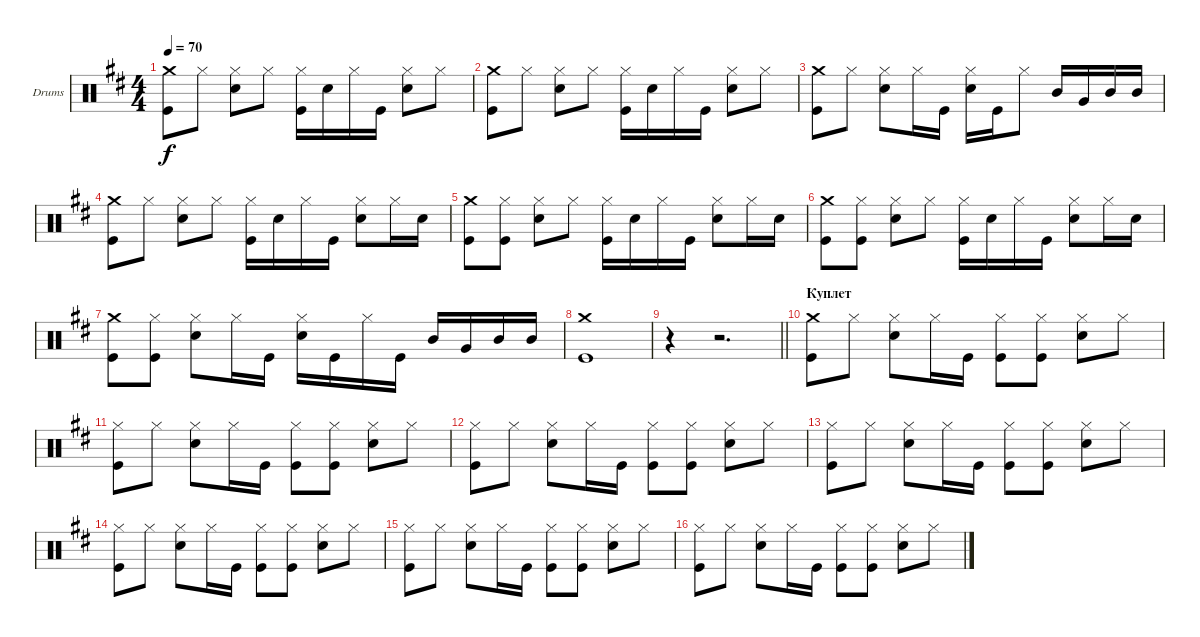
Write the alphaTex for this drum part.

\bracketExtendMode groupsimilarinstruments
\firstSystemTrackNameOrientation horizontal
\otherSystemsTrackNameOrientation horizontal
\track ("Александр Манякин" "Drums") {instrument percussion}
\staff {score}
\articulation defaults
\ts (4 4)
\tempo 70
\clef neutral
\ks bminor
("Kick (hit)" "Crash medium (hit)").8{dy f} "Hi-Hat (closed)".8 ("Snare (hit) 2" "Hi-Hat (closed)").8 "Hi-Hat (closed)".8 ("Hi-Hat (closed)" "Kick (hit)").16 "Snare (hit) 2".16 "Hi-Hat (closed)".16 "Kick (hit)".16 ("Hi-Hat (closed)" "Snare (hit) 2").8 "Hi-Hat (closed)".8 |
("Kick (hit)" "Crash medium (hit)").8 "Hi-Hat (closed)".8 ("Snare (hit) 2" "Hi-Hat (closed)").8 "Hi-Hat (closed)".8 ("Hi-Hat (closed)" "Kick (hit)").16 "Snare (hit) 2".16 "Hi-Hat (closed)".16 "Kick (hit)".16 ("Hi-Hat (closed)" "Snare (hit) 2").8 "Hi-Hat (closed)".8 |
("Kick (hit)" "Crash medium (hit)").8 "Hi-Hat (closed)".8 ("Snare (hit) 2" "Hi-Hat (closed)").8 "Hi-Hat (closed)".16 "Kick (hit)".16 ("Snare (hit) 2" "Hi-Hat (closed)").16 "Kick (hit)".16 "Hi-Hat (closed)".8 "Mid Tom (hit)".16 "Very Low Tom (hit)".16 "Mid Tom (hit)".16 "Mid Tom (hit)".16 |
("Kick (hit)" "Crash medium (hit)").8 "Hi-Hat (closed)".8 ("Snare (hit) 2" "Hi-Hat (closed)").8 "Hi-Hat (closed)".8 ("Hi-Hat (closed)" "Kick (hit)").16 "Snare (hit) 2".16 "Hi-Hat (closed)".16 "Kick (hit)".16 ("Hi-Hat (closed)" "Snare (hit) 2").8 "Hi-Hat (closed)".16 "Snare (hit) 2".16 |
("Kick (hit)" "Crash medium (hit)").8 ("Hi-Hat (closed)" "Kick (hit)").8 ("Snare (hit) 2" "Hi-Hat (closed)").8 "Hi-Hat (closed)".8 ("Hi-Hat (closed)" "Kick (hit)").16 "Snare (hit) 2".16 "Hi-Hat (closed)".16 "Kick (hit)".16 ("Hi-Hat (closed)" "Snare (hit) 2").8 "Hi-Hat (closed)".16 "Snare (hit) 2".16 |
("Kick (hit)" "Crash medium (hit)").8 ("Hi-Hat (closed)" "Kick (hit)").8 ("Snare (hit) 2" "Hi-Hat (closed)").8 "Hi-Hat (closed)".8 ("Hi-Hat (closed)" "Kick (hit)").16 "Snare (hit) 2".16 "Hi-Hat (closed)".16 "Kick (hit)".16 ("Hi-Hat (closed)" "Snare (hit) 2").8 "Hi-Hat (closed)".16 "Snare (hit) 2".16 |
("Kick (hit)" "Crash medium (hit)").8 ("Hi-Hat (closed)" "Kick (hit)").8 ("Snare (hit) 2" "Hi-Hat (closed)").8 "Hi-Hat (closed)".16 "Kick (hit)".16 ("Snare (hit) 2" "Hi-Hat (closed)").16 "Kick (hit)".16 "Hi-Hat (closed)".16 "Kick (hit)".16 "Mid Tom (hit)".16 "Very Low Tom (hit)".16 "Mid Tom (hit)".16 "Mid Tom (hit)".16 |
("Kick (hit)" "Crash medium (hit)").1 |
\barLineRight lightlight
r.4 r.2{d} |
\section ("" "Куплет")
("Kick (hit)" "Crash medium (hit)").8 "Hi-Hat (closed)".8 ("Hi-Hat (closed)" "Snare (hit) 2").8 "Hi-Hat (closed)".16 "Kick (hit)".16 ("Kick (hit)" "Hi-Hat (closed)").8 ("Kick (hit)" "Hi-Hat (closed)").8 ("Snare (hit) 2" "Hi-Hat (closed)").8 "Hi-Hat (closed)".8 |
("Kick (hit)" "Hi-Hat (closed)").8 "Hi-Hat (closed)".8 ("Hi-Hat (closed)" "Snare (hit) 2").8 "Hi-Hat (closed)".16 "Kick (hit)".16 ("Kick (hit)" "Hi-Hat (closed)").8 ("Kick (hit)" "Hi-Hat (closed)").8 ("Snare (hit) 2" "Hi-Hat (closed)").8 "Hi-Hat (closed)".8 |
("Kick (hit)" "Hi-Hat (closed)").8 "Hi-Hat (closed)".8 ("Hi-Hat (closed)" "Snare (hit) 2").8 "Hi-Hat (closed)".16 "Kick (hit)".16 ("Kick (hit)" "Hi-Hat (closed)").8 ("Kick (hit)" "Hi-Hat (closed)").8 ("Snare (hit) 2" "Hi-Hat (closed)").8 "Hi-Hat (closed)".8 |
("Kick (hit)" "Hi-Hat (closed)").8 "Hi-Hat (closed)".8 ("Hi-Hat (closed)" "Snare (hit) 2").8 "Hi-Hat (closed)".16 "Kick (hit)".16 ("Kick (hit)" "Hi-Hat (closed)").8 ("Kick (hit)" "Hi-Hat (closed)").8 ("Snare (hit) 2" "Hi-Hat (closed)").8 "Hi-Hat (closed)".8 |
("Kick (hit)" "Hi-Hat (closed)").8 "Hi-Hat (closed)".8 ("Hi-Hat (closed)" "Snare (hit) 2").8 "Hi-Hat (closed)".16 "Kick (hit)".16 ("Kick (hit)" "Hi-Hat (closed)").8 ("Kick (hit)" "Hi-Hat (closed)").8 ("Snare (hit) 2" "Hi-Hat (closed)").8 "Hi-Hat (closed)".8 |
("Kick (hit)" "Hi-Hat (closed)").8 "Hi-Hat (closed)".8 ("Hi-Hat (closed)" "Snare (hit) 2").8 "Hi-Hat (closed)".16 "Kick (hit)".16 ("Kick (hit)" "Hi-Hat (closed)").8 ("Kick (hit)" "Hi-Hat (closed)").8 ("Snare (hit) 2" "Hi-Hat (closed)").8 "Hi-Hat (closed)".8 |
("Kick (hit)" "Hi-Hat (closed)").8 "Hi-Hat (closed)".8 ("Hi-Hat (closed)" "Snare (hit) 2").8 "Hi-Hat (closed)".16 "Kick (hit)".16 ("Kick (hit)" "Hi-Hat (closed)").8 ("Kick (hit)" "Hi-Hat (closed)").8 ("Snare (hit) 2" "Hi-Hat (closed)").8 "Hi-Hat (closed)".8
